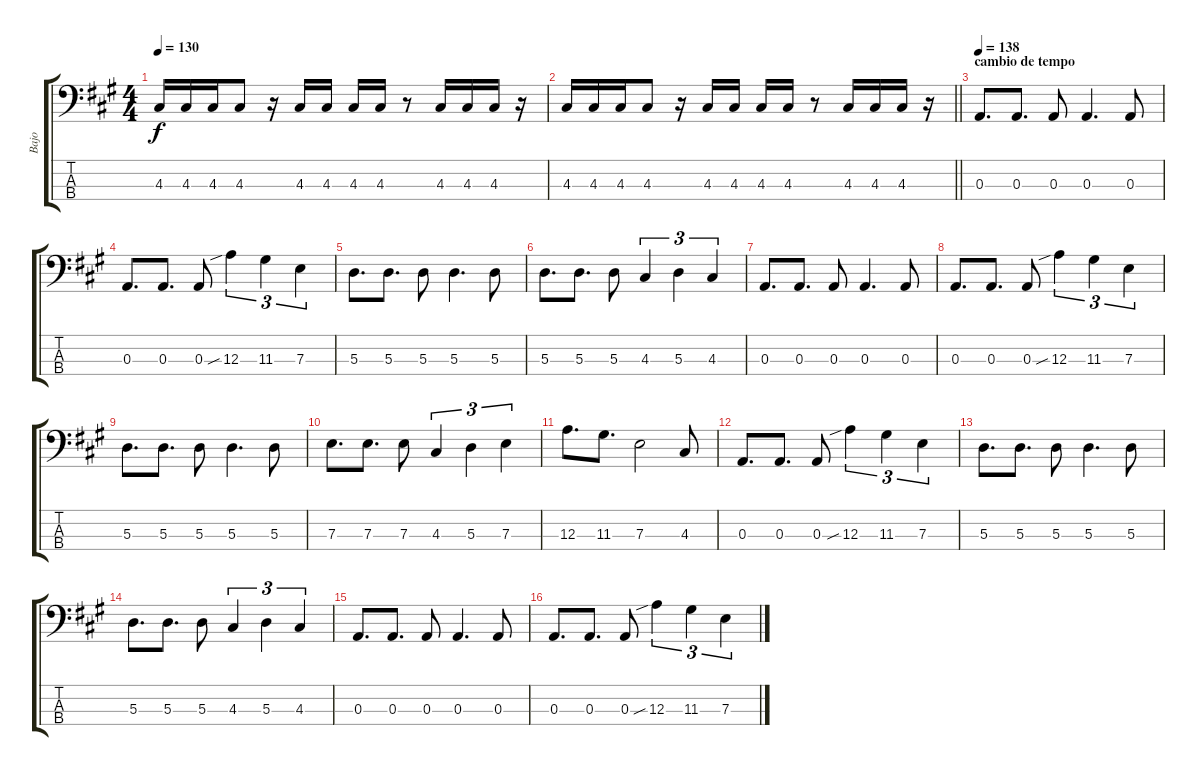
\track ("Bajo" "Bajo") {instrument electricbassfinger}
\staff {score tabs}
\tuning (G2 D2 A1 E1) {hide}
\ts (4 4)
\tempo 130
\clef f4
\ks a
4.3.16{dy f} 4.3.16 4.3.16 4.3.8 r.16 4.3.16 4.3.16 4.3.16 4.3.16 r.8 4.3.16 4.3.16 4.3.16 r.16 |
\barLineRight lightlight
4.3.16 4.3.16 4.3.16 4.3.8 r.16 4.3.16 4.3.16 4.3.16 4.3.16 r.8 4.3.16 4.3.16 4.3.16 r.16 |
\section ("" "cambio de tempo")
\tempo 138
0.3.8{d} 0.3.8{d} 0.3.8 0.3.4{d} 0.3.8 |
0.3.8{d} 0.3.8{d} 0.3.8 12.3{sib}.4{tu (3 2)} 11.3.4{tu (3 2)} 7.3.4{tu (3 2)} |
5.3.8{d} 5.3.8{d} 5.3.8 5.3.4{d} 5.3.8 |
5.3.8{d} 5.3.8{d} 5.3.8 4.3.4{tu (3 2)} 5.3.4{tu (3 2)} 4.3.4{tu (3 2)} |
0.3.8{d} 0.3.8{d} 0.3.8 0.3.4{d} 0.3.8 |
0.3.8{d} 0.3.8{d} 0.3.8 12.3{sib}.4{tu (3 2)} 11.3.4{tu (3 2)} 7.3.4{tu (3 2)} |
5.3.8{d} 5.3.8{d} 5.3.8 5.3.4{d} 5.3.8 |
7.3.8{d} 7.3.8{d} 7.3.8 4.3.4{tu (3 2)} 5.3.4{tu (3 2)} 7.3.4{tu (3 2)} |
12.3.8{d} 11.3.8{d} 7.3.2 4.3.8 |
0.3.8{d} 0.3.8{d} 0.3.8 12.3{sib}.4{tu (3 2)} 11.3.4{tu (3 2)} 7.3.4{tu (3 2)} |
5.3.8{d} 5.3.8{d} 5.3.8 5.3.4{d} 5.3.8 |
5.3.8{d} 5.3.8{d} 5.3.8 4.3.4{tu (3 2)} 5.3.4{tu (3 2)} 4.3.4{tu (3 2)} |
0.3.8{d} 0.3.8{d} 0.3.8 0.3.4{d} 0.3.8 |
0.3.8{d} 0.3.8{d} 0.3.8 12.3{sib}.4{tu (3 2)} 11.3.4{tu (3 2)} 7.3.4{tu (3 2)}
